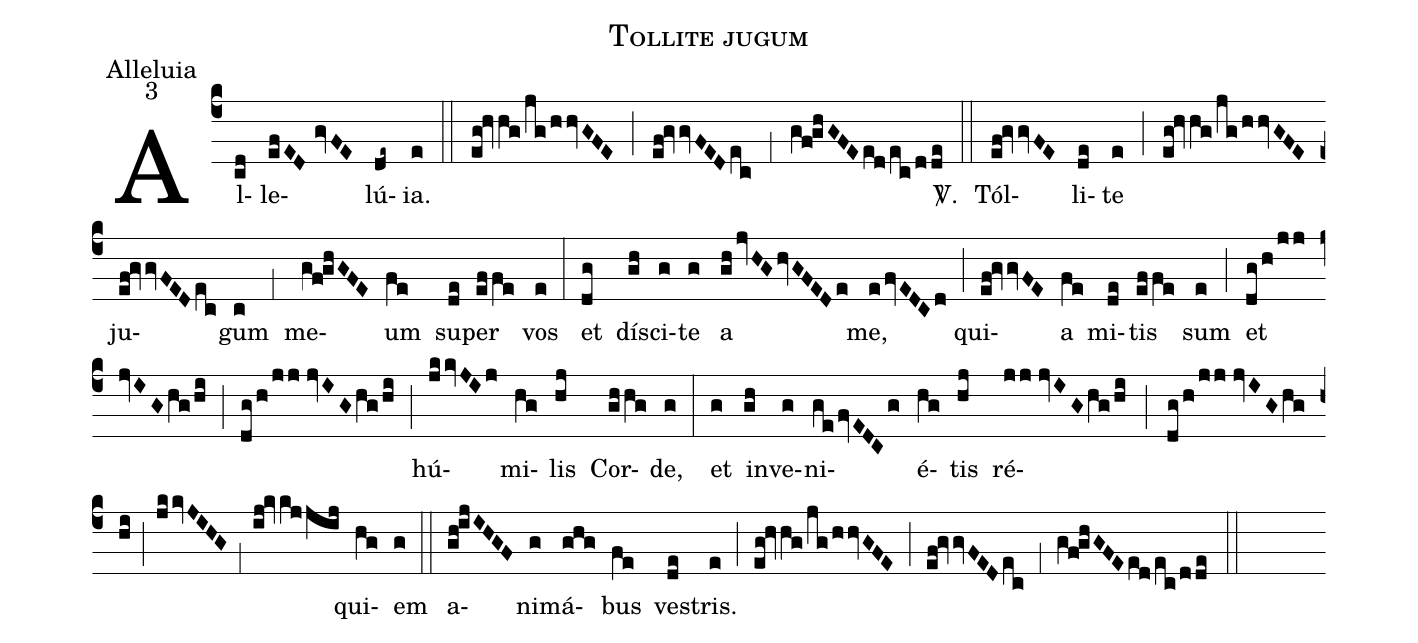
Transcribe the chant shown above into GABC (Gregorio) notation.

name:Tollite jugum;
office-part:Alleluia;
mode:3;
%%
(c4) Al(cd)le(efED//gvFE)lú(de~)ia.(e) (::) (eg!hvhg/jg/hhvGFE) (;) (ef!gvvFED/ec) (;1) (gf!ghGFE/ed/ec/dde) <sp>V/</sp>.(::) Tól(ef!gvvFE)li(de)te(e) (;) (eg!hvhg/jg/hhvGFE) ju(ef!gvvFED/ec)gum(c) (;1) me(gf!ghGFE)um(fe) su(de)per(effe) vos(e) (:) et(dg) dí(gh)sci(g)te(g) a(gh/jvHG/hvGFEDe) me,(e/fvEDCd) (;) qui(ef!gvvFE)a(fe) mi(de)tis(effe) sum(e) (;) et(dg/h/jj//jvIG/hg/hi) (;) (dg/h/jj//jvIG/hg/hi) (;) hú(jkkvJIj)mi(hg)lis(hj) Cor(ghhg)de,(g) (:) et(g) in(gh)ve(g)ni(ge/fvEDC/g)é(hg)tis(hj) ré(jj//jvIG/hg/hi;dg/h/jj//jvIG/hg/hi;jkkvJIHG;1ij!kvkjjij)qui(hg)em(g) (::) a(gh!ijIHGF)ni(g)má(ghg)bus(fe) ve(de)stris.(e) (;) (eg!hvhg/jg/hhvGFE) (;) (ef!gvvFED/ec) (;1) (gf!ghGFE/ed/ec/dde) (::)
